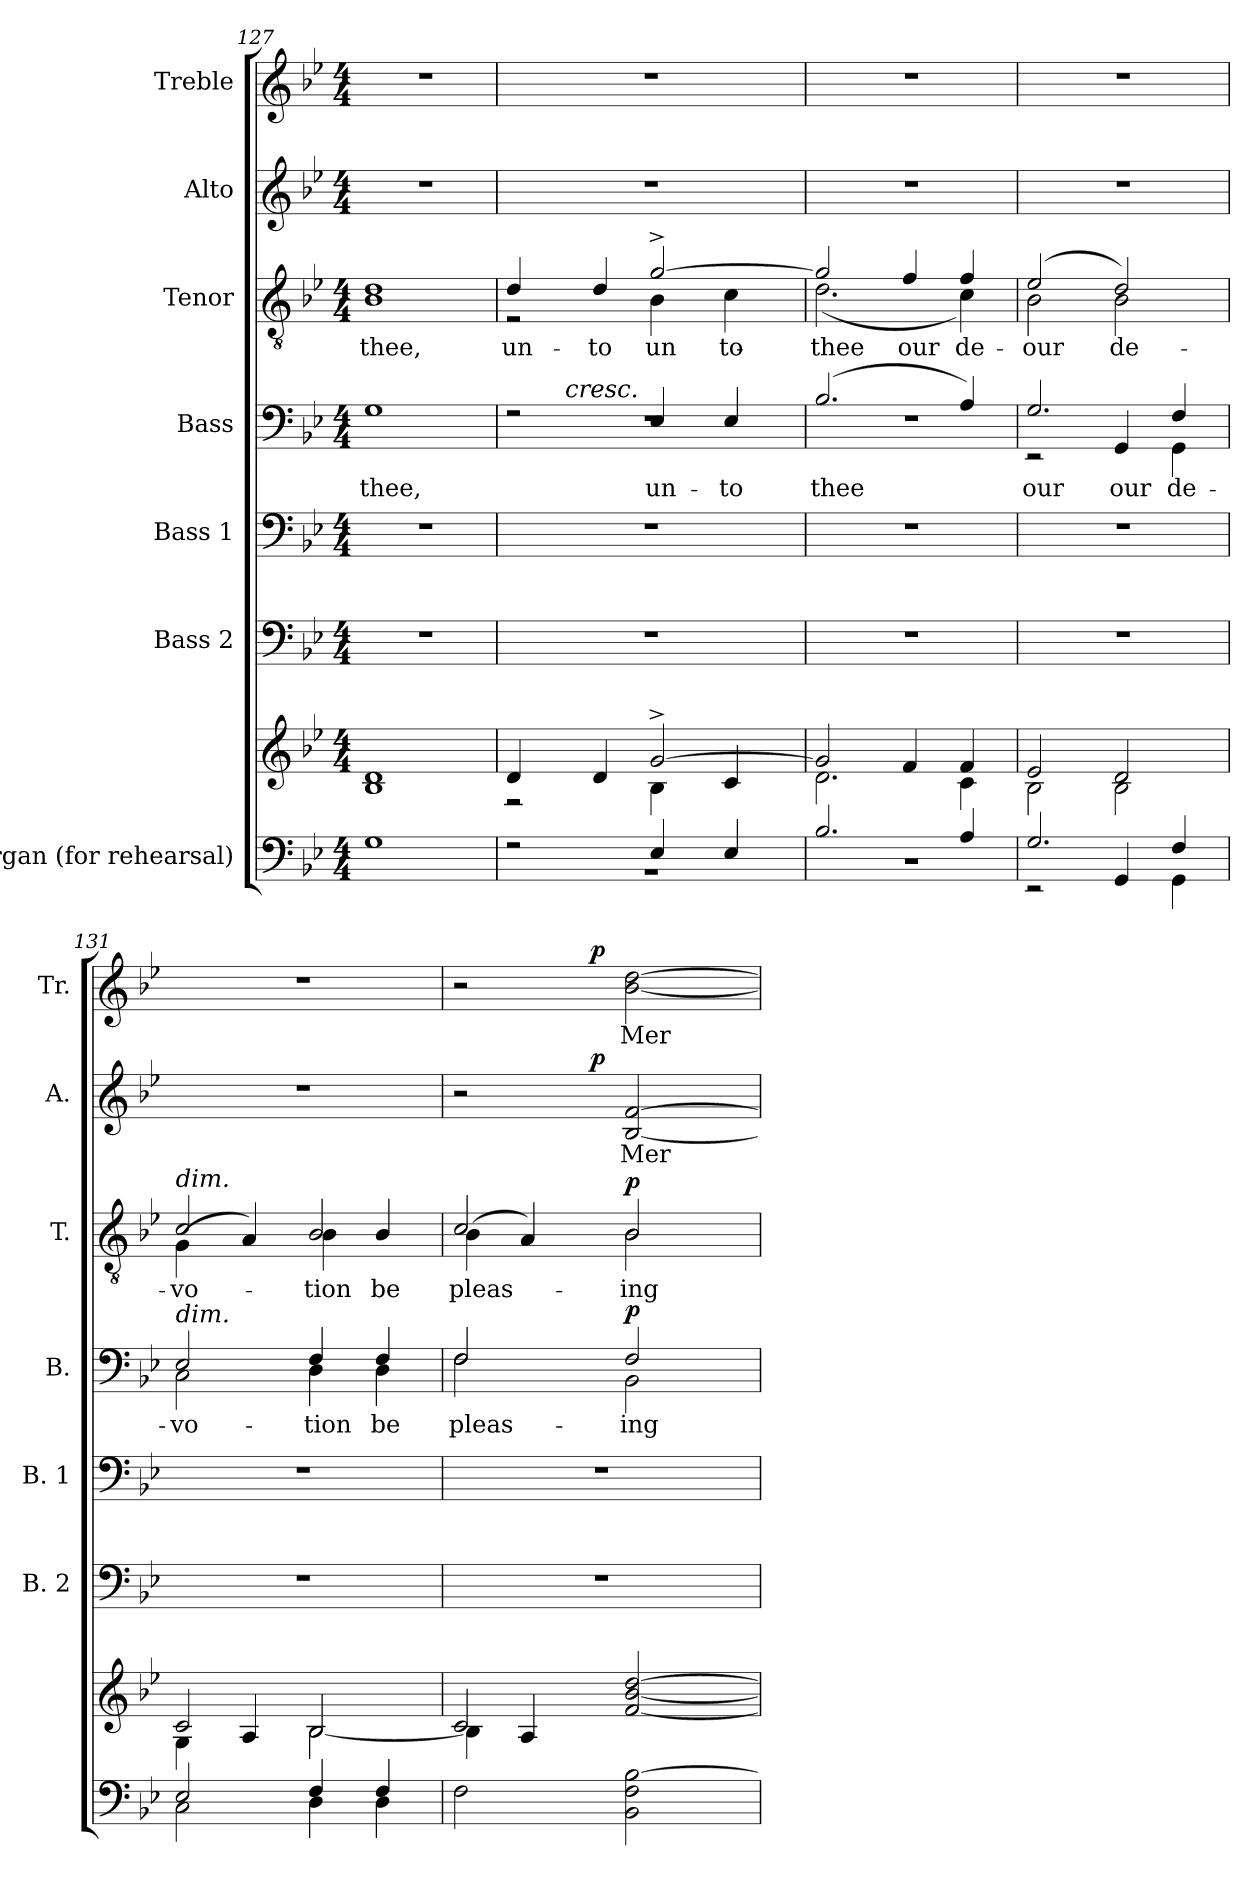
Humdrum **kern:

**kern	**kern	**kern	**kern	**kern	**text	**dynam	**kern	**text	**dynam	**kern	**text	**dynam	**kern	**text	**dynam
*part7	*part7	*part6	*part5	*part4	*part4	*part4	*part3	*part3	*part3	*part2	*part2	*part2	*part1	*part1	*part1
*staff8	*staff7	*staff6	*staff5	*staff4	*staff4	*staff4	*staff3	*staff3	*staff3	*staff2	*staff2	*staff2	*staff1	*staff1	*staff1
*I"Organ (for rehearsal)	*	*I"Bass 2	*I"Bass 1	*I"Bass	*	*	*I"Tenor	*	*	*I"Alto	*	*	*I"Treble	*	*
*	*	*I'B. 2	*I'B. 1	*I'B.	*	*	*I'T.	*	*	*I'A.	*	*	*I'Tr.	*	*
*clefF4	*clefG2	*clefF4	*clefF4	*clefF4	*	*	*clefGv2	*	*	*clefG2	*	*	*clefG2	*	*
*	*	*	*	*	*	*	*ITrd7c12	*	*	*	*	*	*	*	*
*k[b-e-]	*k[b-e-]	*k[b-e-]	*k[b-e-]	*k[b-e-]	*	*	*k[b-e-]	*	*	*k[b-e-]	*	*	*k[b-e-]	*	*
*B-:	*B-:	*B-:	*B-:	*B-:	*	*	*B-:	*	*	*B-:	*	*	*B-:	*	*
*M4/4	*M4/4	*M4/4	*M4/4	*M4/4	*	*	*M4/4	*	*	*M4/4	*	*	*M4/4	*	*
=127	=127	=127	=127	=127	=127	=127	=127	=127	=127	=127	=127	=127	=127	=127	=127
!	!	!	!	!	!LO:LY:b:color=#000000	!	!	!	!	!	!	!	!	!	!
!	!	!	!	!	!	!	!	!LO:LY:b:color=#000000	!	!	!	!	!	!	!
1Gi	1B-i 1di	1r	1r	1Gi	thee,	.	1BB-i 1Di	thee,	.	1r	.	.	1r	.	.
=128	=128	=128	=128	=128	=128	=128	=128	=128	=128	=128	=128	=128	=128	=128	=128
*^	*^	*	*	*^	*	*	*	*	*	*	*	*	*	*	*
!	!	!	!	!	!	!	!	!	!	!LO:TX:a:i:t=cresc.	!	!	!	!	!	!	!	!
!	!	!	!	!	!	!	!	!	!	!	!LO:LY:a:color=#000000	!	!	!	!	!	!	!
*	*	*	*	*	*	*	*^	*	*	*^	*	*	*	*	*	*	*	*
2r	1r	4di/	2r	1r	1r	2r	1r	8ryy	.	.	4Di/	2r	un-	.	1r	.	.	1r	.	.
.	.	.	.	.	.	.	.	32.ryy	.	.	.	.	.	.	.	.	.	.	.	.
!	!	!	!	!	!	!	!	!LO:TX:a:i:t=cresc.	!	!	!	!	!	!	!	!	!	!	!	!
.	.	.	.	.	.	.	.	2ryy	.	.	.	.	.	.	.	.	.	.	.	.
!	!	!	!	!	!	!	!	!	!	!	!	!	!LO:LY:a:color=#000000	!	!	!	!	!	!	!
.	.	4di/	.	.	.	.	.	.	.	.	4Di/	.	-to	.	.	.	.	.	.	.
!	!	!	!	!	!	!	!	!	!LO:LY:a:color=#000000	!	!	!	!	!	!	!	!	!	!	!
!	!	!	!	!	!	!	!	!	!	!	!	!	!LO:LY:a:color=#000000	!	!	!	!	!	!	!
!	!	!	!	!	!	!	!	!	!	!	!	!	!LO:LY:b:color=#000000	!	!	!	!	!	!	!
4E-i/	.	[2g^i/	4B-i\	.	.	4E-i/	.	.	un-	.	[2G^i/	4BB-i\	un-	.	.	.	.	.	.	.
.	.	.	.	.	.	.	.	4ryy	.	.	.	.	.	.	.	.	.	.	.	.
!	!	!	!	!	!	!	!	!	!LO:LY:a:color=#000000	!	!	!	!	!	!	!	!	!	!	!
!	!	!	!	!	!	!	!	!	!	!	!	!	!LO:LY:b:color=#000000	!	!	!	!	!	!	!
4E-i/	.	.	4ci/	.	.	4E-i/	.	.	-to	.	.	4Ci\	-to	.	.	.	.	.	.	.
.	.	.	.	.	.	.	.	16ryy	.	.	.	.	.	.	.	.	.	.	.	.
.	.	.	.	.	.	.	.	64ryy	.	.	.	.	.	.	.	.	.	.	.	.
*	*	*	*	*	*	*v	*v	*v	*	*	*	*	*	*	*	*	*	*	*	*
=129	=129	=129	=129	=129	=129	=129	=129	=129	=129	=129	=129	=129	=129	=129	=129	=129	=129	=129
*	*	*	*	*	*	*^	*	*	*	*	*	*	*	*	*	*	*	*
*	*	*	*	*	*	*	*^	*	*	*	*	*	*	*	*	*	*	*	*
!	!	!	!	!	!	!	!	!	!LO:LY:a:color=#000000	!	!	!	!	!	!	!	!	!	!	!
*	*	*	*	*	*	*	*v	*v	*	*	*	*	*	*	*	*	*	*	*	*
*	*	*	*	*	*	*	*^	*	*	*	*	*	*	*	*	*	*	*	*
!	!	!	!	!	!	!	!	!	!	!	!	!	!LO:LY:b:color=#000000	!	!	!	!	!	!	!
*	*	*	*	*	*	*	*v	*v	*	*	*	*	*	*	*	*	*	*	*	*
2.B-i/	1r	2gi/]	2.di\	1r	1r	(2.B-i/	1r	thee	.	2Gi/]	(2.Di\	thee	.	1r	.	.	1r	.	.
!	!	!	!	!	!	!	!	!	!	!	!	!LO:LY:a:color=#000000	!	!	!	!	!	!	!
.	.	4fi/	.	.	.	.	.	.	.	4Fi/	.	our	.	.	.	.	.	.	.
!	!	!	!	!	!	!	!	!	!	!	!	!LO:LY:a:color=#000000	!	!	!	!	!	!	!
4Ai/	.	4fi/	4ci\	.	.	4Ai/)	.	.	.	4Fi/	4Ci\)	de-	.	.	.	.	.	.	.
=130	=130	=130	=130	=130	=130	=130	=130	=130	=130	=130	=130	=130	=130	=130	=130	=130	=130	=130	=130
!	!	!	!	!	!	!	!	!LO:LY:a:color=#000000	!	!	!	!	!	!	!	!	!	!	!
!	!	!	!	!	!	!	!	!	!	!	!	!LO:LY:a:color=#000000	!	!	!	!	!	!	!
!	!	!	!	!	!	!	!	!	!	!	!	!LO:LY:b:color=#000000	!	!	!	!	!	!	!
2.Gi/	2r	2e-i/	2B-i\	1r	1r	2.Gi/	2r	our	.	(2E-i/	2BB-i\	our	.	1r	.	.	1r	.	.
!	!	!	!	!	!	!	!	!LO:LY:b:color=#000000	!	!	!	!	!	!	!	!	!	!	!
!	!	!	!	!	!	!	!	!	!	!	!	!LO:LY:b:color=#000000	!	!	!	!	!	!	!
.	4GGi/	2di/	2B-i\	.	.	.	4GGi/	our	.	2Di/)	2BB-i\	de-	.	.	.	.	.	.	.
!	!	!	!	!	!	!	!	!LO:LY:a:color=#000000	!	!	!	!	!	!	!	!	!	!	!
!	!	!	!	!	!	!	!	!LO:LY:b:color=#000000	!	!	!	!	!	!	!	!	!	!	!
4Fi/	4GGi\	.	.	.	.	4Fi/	4GGi\	de-	.	.	.	.	.	.	.	.	.	.	.
=131	=131	=131	=131	=131	=131	=131	=131	=131	=131	=131	=131	=131	=131	=131	=131	=131	=131	=131	=131
!	!	!	!	!	!	!	!	!LO:LY:a:color=#000000	!	!	!	!	!	!	!	!	!	!	!
!	!	!	!	!	!	!	!	!LO:LY:b:color=#000000	!	!	!	!	!	!	!	!	!	!	!
!	!	!	!	!	!	!	!	!	!	!	!	!LO:LY:a:color=#000000	!	!	!	!	!	!	!
!	!	!	!	!	!	!	!	!	!	!LO:TX:a:i:t=dim.	!	!	!	!	!	!	!	!	!
!	!	!	!	!	!	!LO:TX:a:i:t=dim.	!	!	!	!	!	!	!	!	!	!	!	!	!
!	!	!	!	!	!	!	!	!	!	!	!	!LO:LY:b:color=#000000	!	!	!	!	!	!	!
2E-i/	2Ci\	2ci/	4Gi\	1r	1r	2E-i/	2Ci\	-vo-	.	2Ci/	(4GGi\	-vo-	.	1r	.	.	1r	.	.
.	.	.	4Ai/	.	.	.	.	.	.	.	4AAi/)	.	.	.	.	.	.	.	.
!	!	!	!	!	!	!	!	!LO:LY:a:color=#000000	!	!	!	!	!	!	!	!	!	!	!
!	!	!	!	!	!	!	!	!LO:LY:b:color=#000000	!	!	!	!	!	!	!	!	!	!	!
!	!	!	!	!	!	!	!	!	!	!	!	!LO:LY:a:color=#000000	!	!	!	!	!	!	!
!	!	!	!	!	!	!	!	!	!	!	!	!LO:LY:b:color=#000000	!	!	!	!	!	!	!
4Fi/	4Di\	2B-i/	[2B-i\	.	.	4Fi/	4Di\	-tion	.	2BB-i/	4BB-i\	-tion	.	.	.	.	.	.	.
!	!	!	!	!	!	!	!	!LO:LY:b:color=#000000	!	!	!	!	!	!	!	!	!	!	!
!	!	!	!	!	!	!	!	!	!	!	!	!LO:LY:b:color=#000000	!	!	!	!	!	!	!
4Fi/	4Di\	.	.	.	.	4Fi/	4Di\	be	.	.	4BB-i/	be	.	.	.	.	.	.	.
*v	*v	*	*	*	*	*	*	*	*	*	*	*	*	*	*	*	*	*	*
=132	=132	=132	=132	=132	=132	=132	=132	=132	=132	=132	=132	=132	=132	=132	=132	=132	=132	=132
*^	*	*	*	*	*	*	*	*	*	*	*	*	*	*	*	*	*	*
!	!	!	!	!	!	!	!	!LO:LY:b:color=#000000	!	!	!	!	!	!	!	!	!	!	!
*v	*v	*	*	*	*	*	*	*	*	*	*	*	*	*	*	*	*	*	*
*^	*	*	*	*	*	*	*	*	*	*	*	*	*	*	*	*	*	*
!	!	!	!	!	!	!	!	!	!	!	!	!LO:LY:b:color=#000000	!	!	!	!	!	!	!
*v	*v	*	*	*	*	*	*	*	*	*	*	*	*	*^	*	*	*^	*	*
2Fi\	2ci/	4B-i\]	1r	1r	2Fi/	2Fi\	pleas-	.	2Ci/	(4BB-i\	pleas-	.	2r	4ryy	.	.	2r	4ryy	.	.
.	.	4Ai/	.	.	.	.	.	.	.	4AAi/)	.	.	.	8ryy	.	.	.	8ryy	.	.
.	.	.	.	.	.	.	.	.	.	.	.	.	.	32ryy	.	.	.	32ryy	.	.
.	.	.	.	.	.	.	.	.	.	.	.	.	.	128ryy	.	.	.	128ryy	.	.
.	.	.	.	.	.	.	.	.	.	.	.	.	.	2ryy	.	p	.	2ryy	.	p
!	!	!	!	!	!	!	!LO:LY:b:color=#000000	!	!	!	!	!	!	!	!	!	!	!	!	!
!	!	!	!	!	!	!	!	!	!	!	!LO:LY:b:color=#000000	!	!	!	!	!	!	!	!	!
!	!	!	!	!	!	!	!	!	!	!	!	!	!	!	!LO:LY:b:color=#000000	!	!	!	!	!
!	!	!	!	!	!	!	!	!	!	!	!	!	!	!	!	!	!	!	!LO:LY:b:color=#000000	!
2BB-i\ 2Fi [2B-i	[2fi/ [2b-i [2ddi	2ryy	.	.	2Fi/	2BB-i\	-ing	p	2BB-i/	2BB-i\	-ing	p	[2B-i/ [2fi	.	Mer-	.	[2b-i\ [2ddi	.	Mer-	.
.	.	.	.	.	.	.	.	.	.	.	.	.	.	16ryy	.	.	.	16ryy	.	.
.	.	.	.	.	.	.	.	.	.	.	.	.	.	64.ryy	.	.	.	64.ryy	.	.
*	*	*	*	*	*v	*v	*	*	*	*	*	*	*v	*v	*	*	*v	*v	*	*
*	*v	*v	*	*	*	*	*	*v	*v	*	*	*	*	*	*	*	*
=	=	=	=	=	=	=	=	=	=	=	=	=	=	=	=
*-	*-	*-	*-	*-	*-	*-	*-	*-	*-	*-	*-	*-	*-	*-	*-
